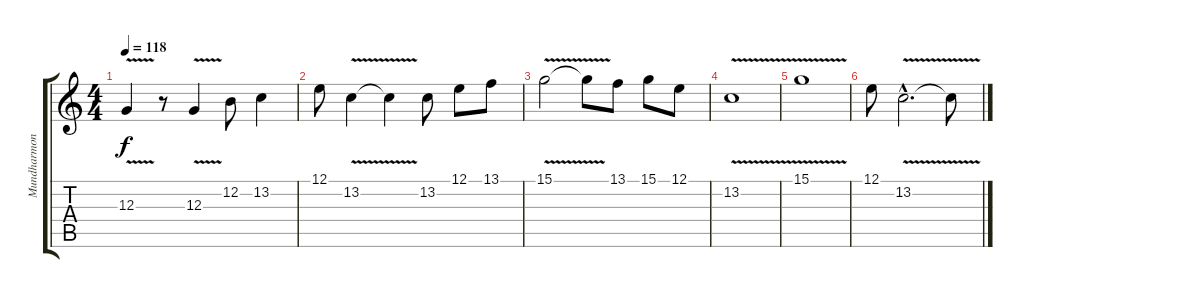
\track ("Mundharmonika" "Mundharmon") {instrument harmonica}
\staff {score tabs}
\tuning (E4 B3 G3 D3 A2 E2) {hide}
\ts (4 4)
\tempo 118
\clef g2
\ks c
12.3{v}.4{dy f} r.8 12.3{v}.4 12.2.8 13.2.4 |
12.1.8{volume 12} 13.2{v}.4 13.2{t}.4 13.2.8 12.1.8 13.1.8 |
15.1{v}.2{volume 0} 15.1{t}.8 13.1.8 15.1.8 12.1.8 |
13.2{v}.1 |
15.1{v}.1 |
12.1.8 13.2{v hac}.2{d} 13.2{t}.8
